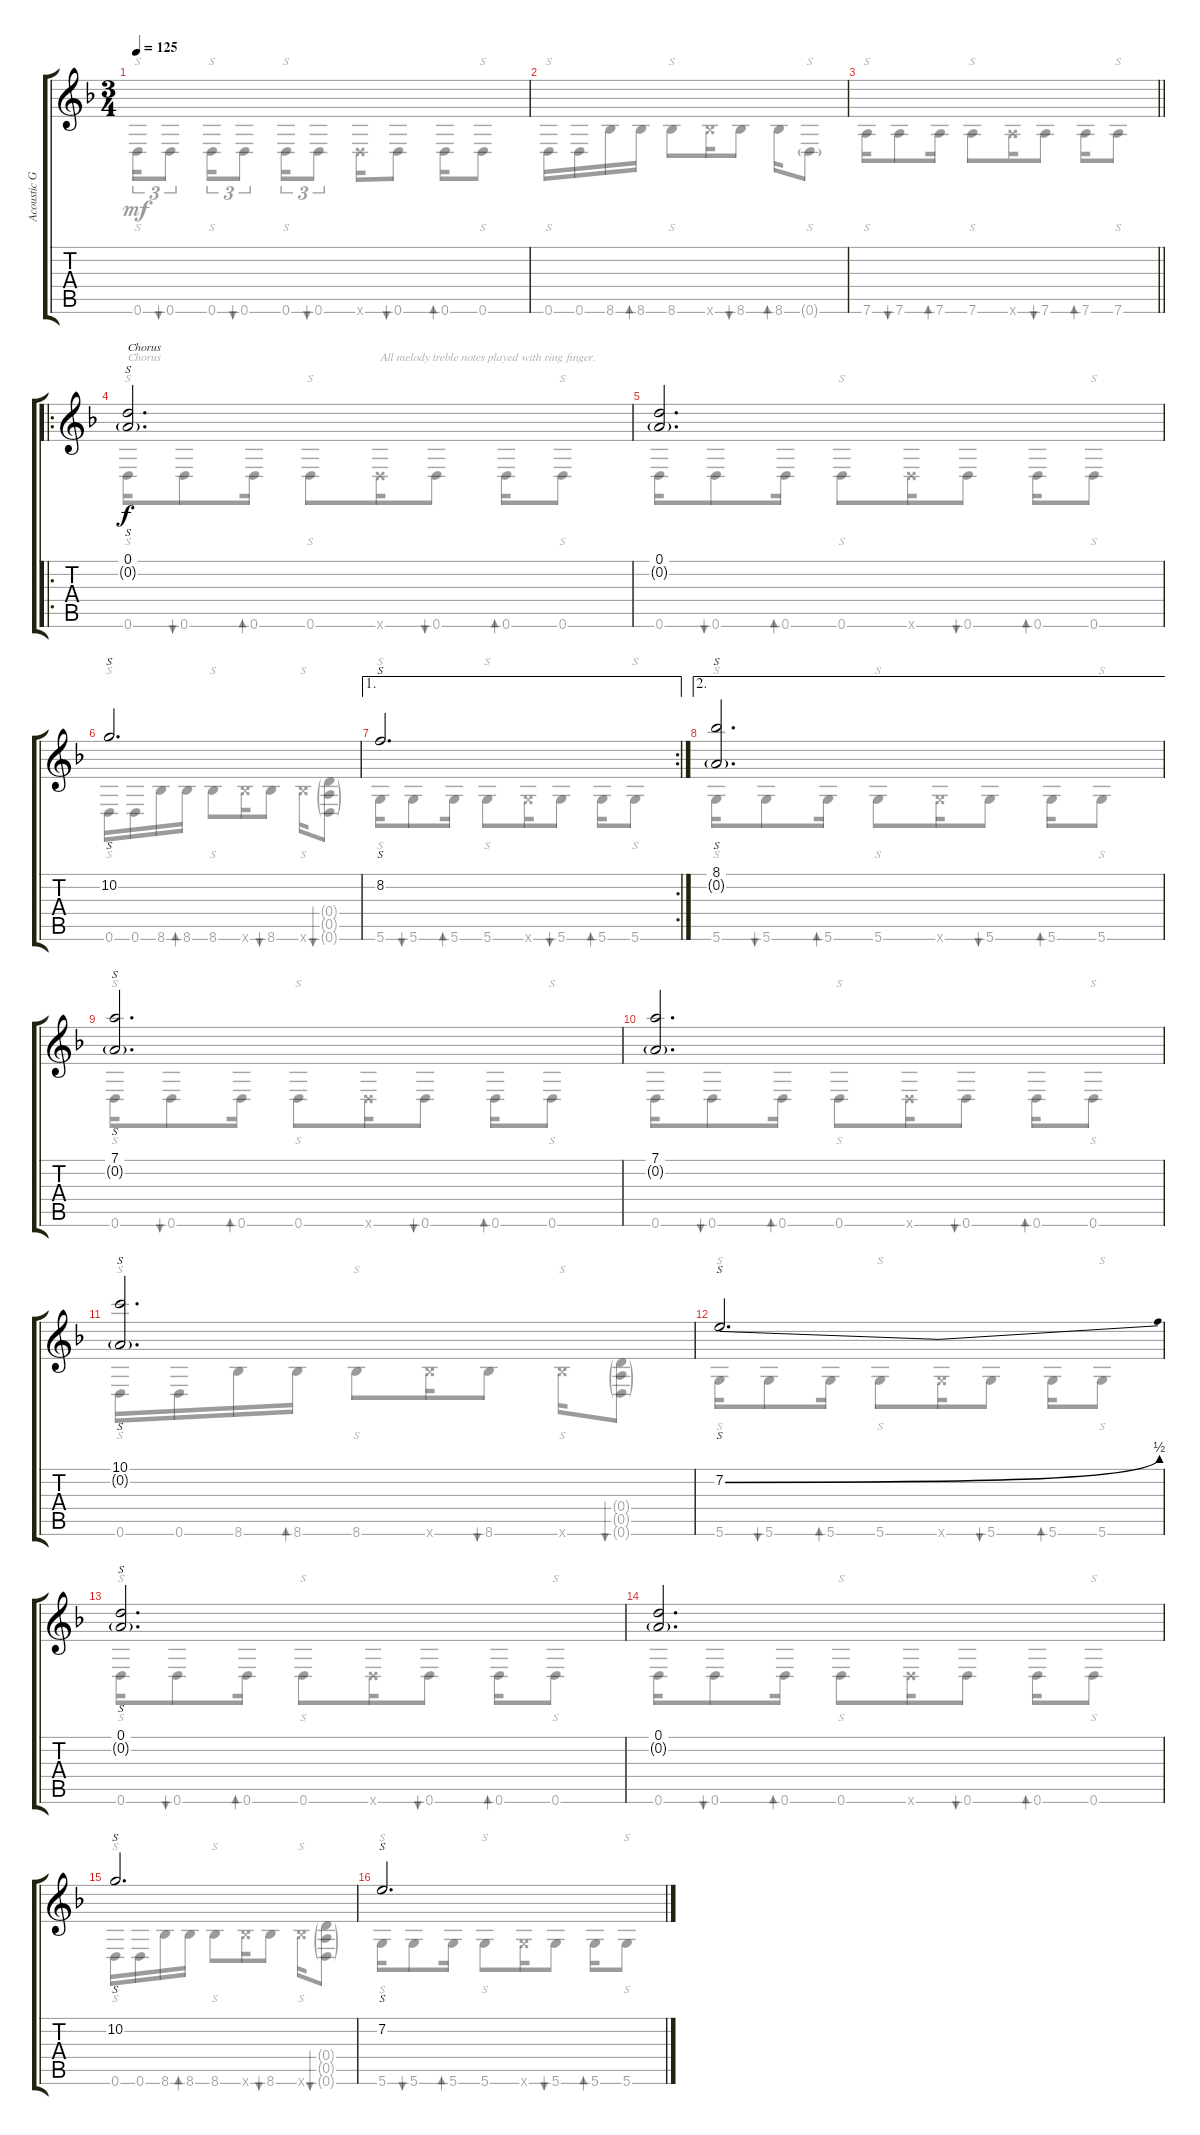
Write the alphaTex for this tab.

\track ("Acoustic Guitar" "Acoustic G") {instrument acousticguitarsteel}
\staff {score tabs}
\tuning (D4 A3 F3 D3 A2 D2) {hide}
\voice
\ts (3 4)
\tempo 125
\clef g2
\ks dminor
|
|
\barLineRight lightlight
|
\ro
(0.1 0.2{g}).2{s d txt "Chorus"} |
(0.1 0.2{g}).2{d} |
10.2.2{s d} |
\ae 1
\rc 2
8.2.2{s d} |
\ae 2
(8.1 0.2{g}).2{s d} |
(7.1 0.2{g}).2{s d} |
(7.1 0.2{g}).2{d} |
(10.1 0.2{g}).2{s d} |
7.2{be (bend 0 0 60 2)}.2{s d} |
(0.1 0.2{g}).2{s d} |
(0.1 0.2{g}).2{d} |
10.2.2{s d} |
7.2.2{s d}
\voice
\clef g2
\ottava regular
\simile none
\ks dminor
0.6.16{s tu (3 2) dy mf} 0.6.8{tu (3 2) bu 30} 0.6.16{s tu (3 2)} 0.6.8{tu (3 2) bu 30} 0.6.16{s tu (3 2)} 0.6.8{tu (3 2) bu 30} 0.6{x}.16 0.6.8{bu 30} 0.6.16{bd 60} 0.6.8{s} |
0.6.16{s} 0.6.16 8.6.16 8.6.16{bd 30} 8.6.8{s} 8.6{x}.16 8.6.8{bu 30} 8.6.16{bd 30} 0.6{g}.8{s} |
\barLineRight lightlight
7.6.16{s} 7.6.8{bu 240} 7.6.16{bd 120} 7.6.8{s} 7.6{x}.16 7.6.8{bu 60} 7.6.16{bd 60} 7.6.8{s} |
0.6.16{s txt "Chorus"} 0.6.8{bu 240} 0.6.16{bd 120} 0.6.8{s} 0.6{x}.16{txt "All melody treble notes played with ring finger."} 0.6.8{bu 60} 0.6.16{bd 60} 0.6.8{s} |
0.6.16 0.6.8{bu 240} 0.6.16{bd 120} 0.6.8{s} 0.6{x}.16 0.6.8{bu 60} 0.6.16{bd 60} 0.6.8{s} |
0.6.16{s} 0.6.16 8.6.16 8.6.16{bd 30} 8.6.8{s} 8.6{x}.16 8.6.8{bu 30} 8.6{x}.16{s} (0.4{g} 0.5{g} 0.6{g}).8{bu 30} |
5.6.16{s} 5.6.8{bu 240} 5.6.16{bd 120} 5.6.8{s} 5.6{x}.16 5.6.8{bu 60} 5.6.16{bd 60} 5.6.8{s} |
5.6.16{s} 5.6.8{bu 240} 5.6.16{bd 120} 5.6.8{s} 5.6{x}.16 5.6.8{bu 60} 5.6.16{bd 60} 5.6.8{s} |
0.6.16{s} 0.6.8{bu 240} 0.6.16{bd 120} 0.6.8{s} 0.6{x}.16 0.6.8{bu 60} 0.6.16{bd 60} 0.6.8{s} |
0.6.16 0.6.8{bu 240} 0.6.16{bd 120} 0.6.8{s} 0.6{x}.16 0.6.8{bu 60} 0.6.16{bd 60} 0.6.8{s} |
0.6.16{s} 0.6.16 8.6.16 8.6.16{bd 30} 8.6.8{s} 8.6{x}.16 8.6.8{bu 30} 8.6{x}.16{s} (0.4{g} 0.5{g} 0.6{g}).8{bu 30} |
5.6.16{s} 5.6.8{bu 240} 5.6.16{bd 120} 5.6.8{s} 5.6{x}.16 5.6.8{bu 60} 5.6.16{bd 60} 5.6.8{s} |
0.6.16{s} 0.6.8{bu 240} 0.6.16{bd 120} 0.6.8{s} 0.6{x}.16 0.6.8{bu 60} 0.6.16{bd 60} 0.6.8{s} |
0.6.16 0.6.8{bu 240} 0.6.16{bd 120} 0.6.8{s} 0.6{x}.16 0.6.8{bu 60} 0.6.16{bd 60} 0.6.8{s} |
0.6.16{s} 0.6.16 8.6.16 8.6.16{bd 30} 8.6.8{s} 8.6{x}.16 8.6.8{bu 30} 8.6{x}.16{s} (0.4{g} 0.5{g} 0.6{g}).8{bu 30} |
5.6.16{s} 5.6.8{bu 240} 5.6.16{bd 120} 5.6.8{s} 5.6{x}.16 5.6.8{bu 60} 5.6.16{bd 60} 5.6.8{s}
